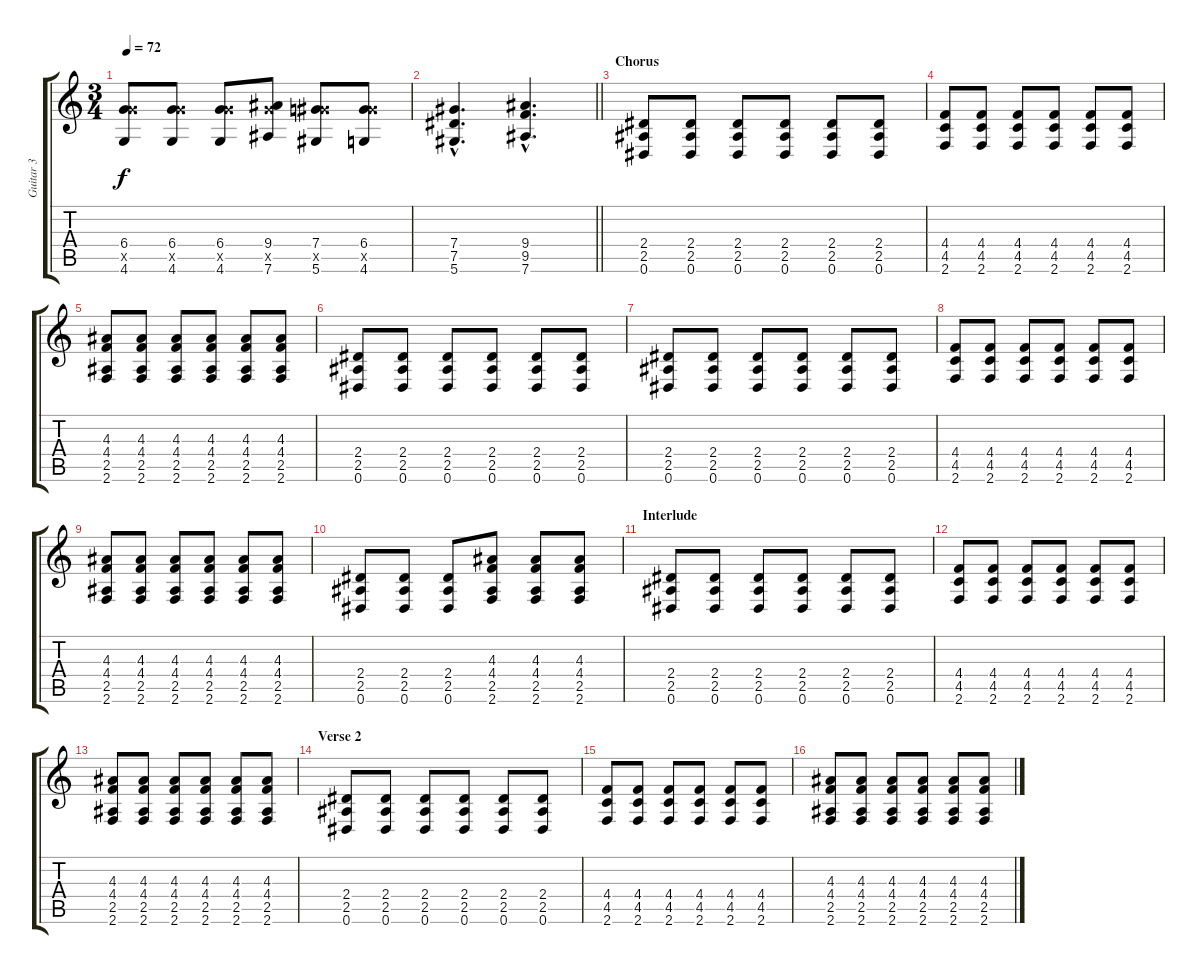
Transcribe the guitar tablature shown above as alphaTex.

\track ("Guitar 3" "Guitar 3") {instrument distortionguitar}
\staff {score tabs}
\tuning (Eb4 Bb3 Gb3 Db3 Ab2 Eb2) {hide}
\ts (3 4)
\tempo 72
\clef g2
\ks c
(6.4 11.5{x} 4.6).8{dy f} (6.4 11.5{x} 4.6).8 (6.4 11.5{x} 4.6).8 (9.4 11.5{x} 7.6).8 (7.4 11.5{x} 5.6).8 (6.4 11.5{x} 4.6).8 |
\barLineRight lightlight
(7.4{hac} 7.5{hac} 5.6{hac}).4{d} (9.4{hac} 9.5{hac} 7.6{hac}).4{d} |
\section ("" "Chorus")
(2.4 2.5 0.6).8 (2.4 2.5 0.6).8 (2.4 2.5 0.6).8 (2.4 2.5 0.6).8 (2.4 2.5 0.6).8 (2.4 2.5 0.6).8 |
(4.4 4.5 2.6).8 (4.4 4.5 2.6).8 (4.4 4.5 2.6).8 (4.4 4.5 2.6).8 (4.4 4.5 2.6).8 (4.4 4.5 2.6).8 |
(4.3 4.4 2.5 2.6).8 (4.3 4.4 2.5 2.6).8 (4.3 4.4 2.5 2.6).8 (4.3 4.4 2.5 2.6).8 (4.3 4.4 2.5 2.6).8 (4.3 4.4 2.5 2.6).8 |
(2.4 2.5 0.6).8 (2.4 2.5 0.6).8 (2.4 2.5 0.6).8 (2.4 2.5 0.6).8 (2.4 2.5 0.6).8 (2.4 2.5 0.6).8 |
(2.4 2.5 0.6).8 (2.4 2.5 0.6).8 (2.4 2.5 0.6).8 (2.4 2.5 0.6).8 (2.4 2.5 0.6).8 (2.4 2.5 0.6).8 |
(4.4 4.5 2.6).8 (4.4 4.5 2.6).8 (4.4 4.5 2.6).8 (4.4 4.5 2.6).8 (4.4 4.5 2.6).8 (4.4 4.5 2.6).8 |
(4.3 4.4 2.5 2.6).8 (4.3 4.4 2.5 2.6).8 (4.3 4.4 2.5 2.6).8 (4.3 4.4 2.5 2.6).8 (4.3 4.4 2.5 2.6).8 (4.3 4.4 2.5 2.6).8 |
(2.4 2.5 0.6).8 (2.4 2.5 0.6).8 (2.4 2.5 0.6).8 (4.3 4.4 2.5 2.6).8 (4.3 4.4 2.5 2.6).8 (4.3 4.4 2.5 2.6).8 |
\section ("" "Interlude")
(2.4 2.5 0.6).8 (2.4 2.5 0.6).8 (2.4 2.5 0.6).8 (2.4 2.5 0.6).8 (2.4 2.5 0.6).8 (2.4 2.5 0.6).8 |
(4.4 4.5 2.6).8 (4.4 4.5 2.6).8 (4.4 4.5 2.6).8 (4.4 4.5 2.6).8 (4.4 4.5 2.6).8 (4.4 4.5 2.6).8 |
(4.3 4.4 2.5 2.6).8 (4.3 4.4 2.5 2.6).8 (4.3 4.4 2.5 2.6).8 (4.3 4.4 2.5 2.6).8 (4.3 4.4 2.5 2.6).8 (4.3 4.4 2.5 2.6).8 |
\section ("" "Verse 2")
(2.4 2.5 0.6).8 (2.4 2.5 0.6).8 (2.4 2.5 0.6).8 (2.4 2.5 0.6).8 (2.4 2.5 0.6).8 (2.4 2.5 0.6).8 |
(4.4 4.5 2.6).8 (4.4 4.5 2.6).8 (4.4 4.5 2.6).8 (4.4 4.5 2.6).8 (4.4 4.5 2.6).8 (4.4 4.5 2.6).8 |
(4.3 4.4 2.5 2.6).8 (4.3 4.4 2.5 2.6).8 (4.3 4.4 2.5 2.6).8 (4.3 4.4 2.5 2.6).8 (4.3 4.4 2.5 2.6).8 (4.3 4.4 2.5 2.6).8
